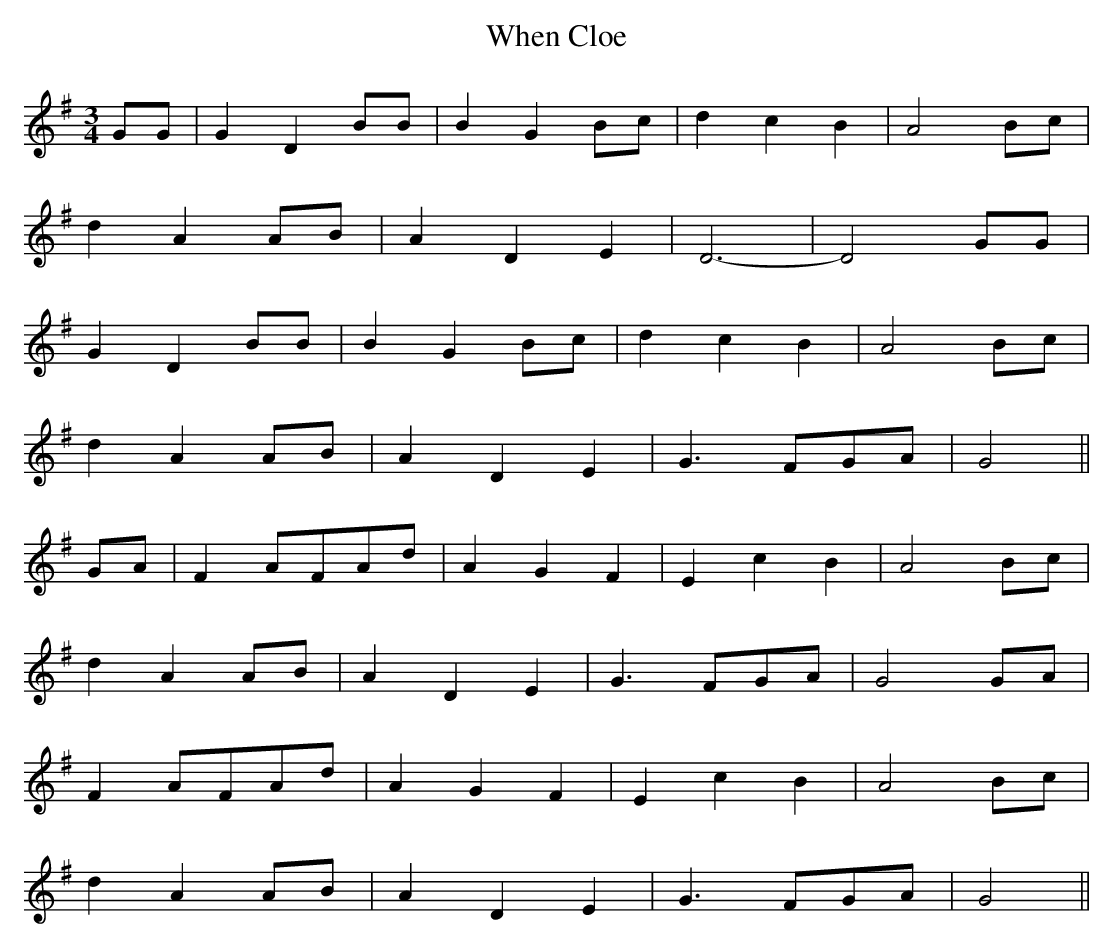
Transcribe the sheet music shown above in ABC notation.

X:1
T:When Cloe
M:3/4
L:1/8
K:G
GG|G2 D2 BB|B2 G2 Bc|d2 c2 B2|A4 Bc|
d2 A2 AB|A2 D2 E2|D6-|D4 GG|
G2 D2 BB|B2 G2 Bc|d2 c2 B2|A4 Bc|
d2 A2 AB|A2 D2 E2|G3 FGA|G4||
GA|F2 AFAd|A2 G2 F2|E2 c2 B2|A4 Bc|
d2 A2 AB|A2 D2 E2|G3 FGA|G4 GA|
F2 AFAd|A2 G2 F2|E2 c2 B2|A4 Bc|
d2 A2 AB|A2 D2 E2|G3 FGA|G4||
